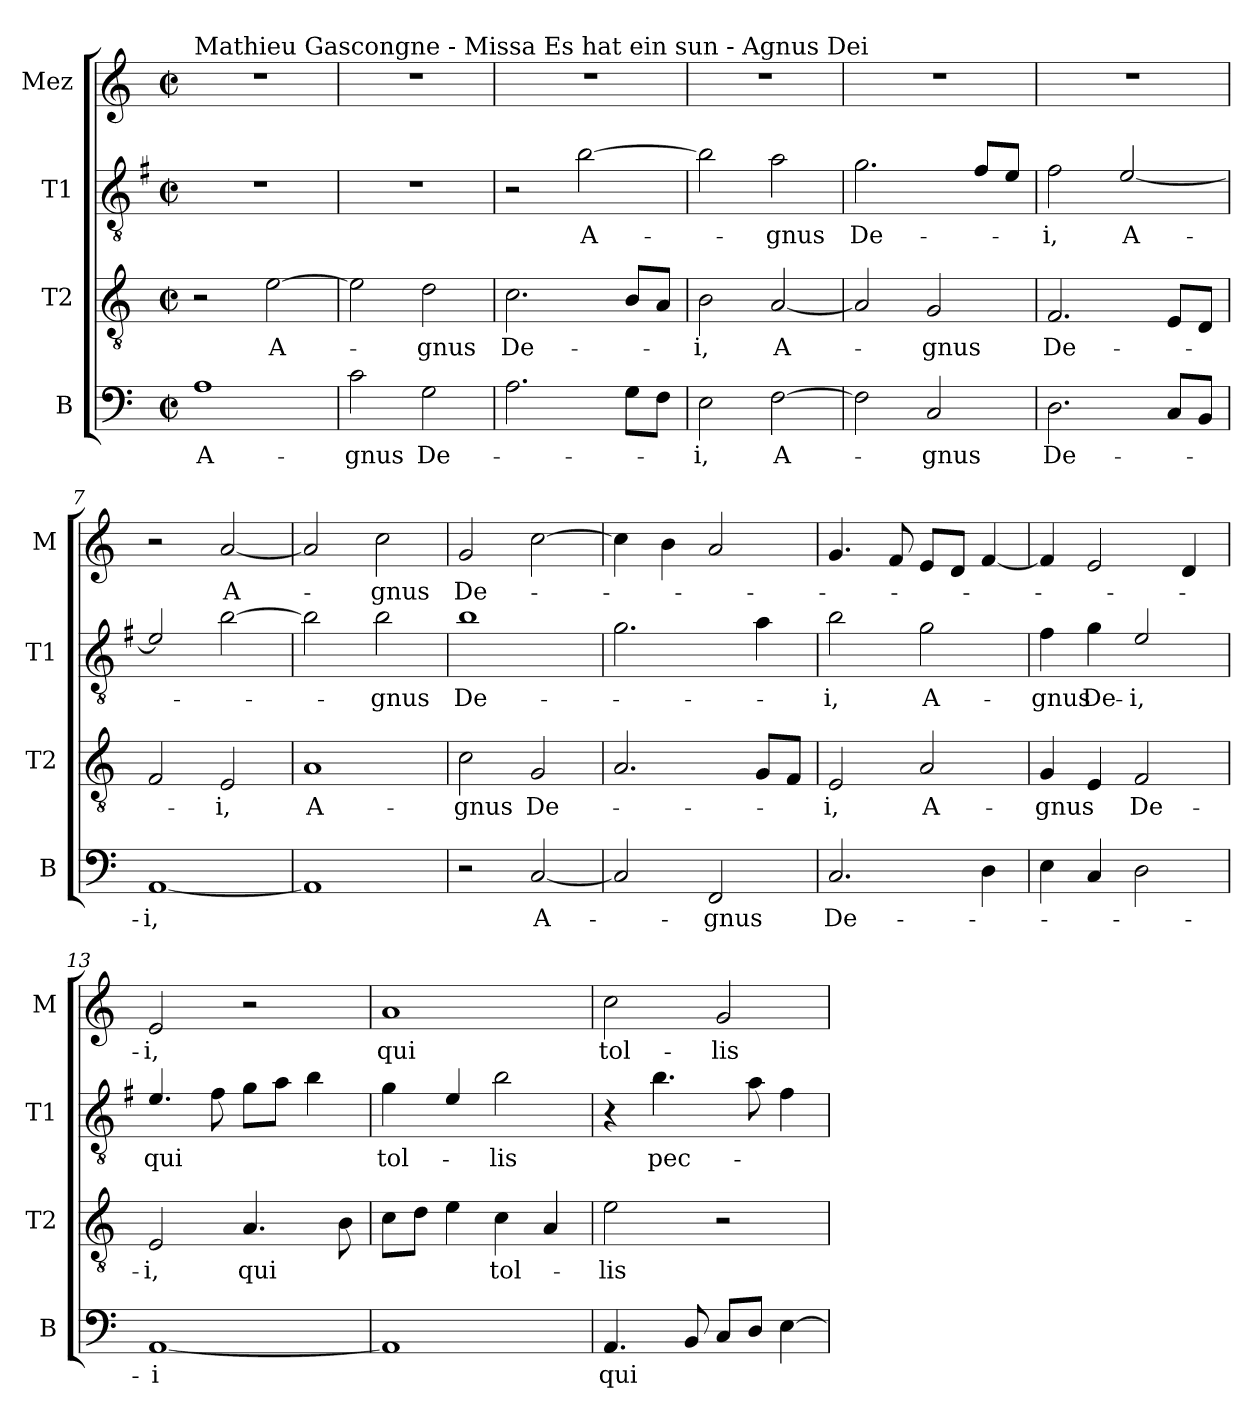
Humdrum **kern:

**kern	**text	**kern	**text	**kern	**text	**kern	**text
*part4	*part4	*part3	*part3	*part2	*part2	*part1	*part1
*staff4	*staff4	*staff3	*staff3	*staff2	*staff2	*staff1	*staff1
*I"B	*	*I"T2	*	*I"T1	*	*I"Mez	*
*I'B	*	*I'T2	*	*I'T1	*	*I'M	*
*clefF4	*	*clefGv2	*	*clefGv2	*	*clefG2	*
*	*	*	*	*ITrd4c7	*	*	*
*k[]	*	*k[]	*	*k[]	*	*k[]	*
*M2/2	*	*M2/2	*	*M2/2	*	*M2/2	*
*met(c|)	*	*met(c|)	*	*met(c|)	*	*met(c|)	*
*MM90	*	*MM90	*	*MM90	*	*MM90	*
=1	=1	=1	=1	=1	=1	=1	=1
!	!	!	!	!	!	!LO:TX:a:t=Mathieu Gascongne - Missa Es hat ein sun - Agnus Dei	!
!	!LO:LY:b	!	!	!	!	!	!
1A	A-	2r	.	1r	.	1r	.
!	!	!	!LO:LY:b	!	!	!	!
.	.	[2e\	A-	.	.	.	.
=2	=2	=2	=2	=2	=2	=2	=2
!	!LO:LY:b	!	!	!	!	!	!
2c\	gnus	2e\]	.	1r	.	1r	.
!	!LO:LY:b	!	!LO:LY:b	!	!	!	!
2G\	De-	2d\	-gnus	.	.	.	.
=3	=3	=3	=3	=3	=3	=3	=3
!	!	!	!LO:LY:b	!	!	!	!
2.A\	.	2.c\	De-	2r	.	1r	.
!	!	!	!	!	!LO:LY:b	!	!
.	.	.	.	[2e\	A-	.	.
8G\L	.	8B/L	.	.	.	.	.
8F\J	.	8A/J	.	.	.	.	.
=4	=4	=4	=4	=4	=4	=4	=4
!	!LO:LY:b	!	!LO:LY:b	!	!	!	!
2E\	-i,	2B\	-i,	2e\]	.	1r	.
!	!LO:LY:b	!	!LO:LY:b	!	!LO:LY:b	!	!
[2F\	A-	[2A/	A-	2d\	-gnus	.	.
=5	=5	=5	=5	=5	=5	=5	=5
!	!	!	!	!	!LO:LY:b	!	!
2F\]	.	2A/]	.	2.c\	De-	1r	.
!	!LO:LY:b	!	!LO:LY:b	!	!	!	!
2C/	-gnus	2G/	-gnus	.	.	.	.
.	.	.	.	8B/L	.	.	.
.	.	.	.	8A/J	.	.	.
=6	=6	=6	=6	=6	=6	=6	=6
!	!LO:LY:b	!	!LO:LY:b	!	!LO:LY:b	!	!
2.D\	De-	2.F/	De-	2B\	i,	1r	.
!	!	!	!	!	!LO:LY:b	!	!
.	.	.	.	[2A/	A-	.	.
8C/L	.	8E/L	.	.	.	.	.
8BB/J	.	8D/J	.	.	.	.	.
=7	=7	=7	=7	=7	=7	=7	=7
!	!LO:LY:b	!	!	!	!	!	!
[1AA	-i,	2F/	.	2A/]	.	2r	.
!	!	!	!LO:LY:b	!	!	!	!LO:LY:b
.	.	2E/	-i,	[2e\	.	[2a/	A-
=8	=8	=8	=8	=8	=8	=8	=8
!	!	!	!LO:LY:b	!	!	!	!
1AA]	.	1A	A-	2e\]	.	2a/]	.
!	!	!	!	!	!LO:LY:b	!	!LO:LY:b
.	.	.	.	2e\	-gnus	2cc\	gnus
!!LO:LB:g=z
=9	=9	=9	=9	=9	=9	=9	=9
!	!	!	!LO:LY:b	!	!LO:LY:b	!	!LO:LY:b
2r	.	2c\	-gnus	1e	De-	2g/	De-
!	!LO:LY:b	!	!LO:LY:b	!	!	!	!
[2C/	A-	2G/	De-	.	.	[2cc\	.
=10	=10	=10	=10	=10	=10	=10	=10
2C/]	.	2.A/	.	2.c\	.	4cc\]	.
.	.	.	.	.	.	4b\	.
!	!LO:LY:b	!	!	!	!	!	!
2FF/	-gnus	.	.	.	.	2a/	.
.	.	8G/L	.	4d\	.	.	.
.	.	8F/J	.	.	.	.	.
=11	=11	=11	=11	=11	=11	=11	=11
!	!LO:LY:b	!	!LO:LY:b	!	!LO:LY:b	!	!
2.C/	De-	2E/	-i,	2e\	-i,	4.g/	.
.	.	.	.	.	.	8f/	.
!	!	!	!LO:LY:b	!	!LO:LY:b	!	!
.	.	2A/	A-	2c\	A-	8e/L	.
.	.	.	.	.	.	8d/J	.
4D\	.	.	.	.	.	[4f/	.
=12	=12	=12	=12	=12	=12	=12	=12
!	!	!	!LO:LY:b	!	!LO:LY:b	!	!
4E\	.	4G/	-gnus	4B\	gnus	4f/]	.
!	!	!	!	!	!LO:LY:b	!	!
4C/	.	4E/	.	4c\	De-	2e/	.
!	!	!	!LO:LY:b	!	!LO:LY:b	!	!
2D\	.	2F/	De-	2A/	-i,	.	.
.	.	.	.	.	.	4d/	.
=13	=13	=13	=13	=13	=13	=13	=13
!	!LO:LY:b	!	!LO:LY:b	!	!LO:LY:b	!	!LO:LY:b
[1AA	-i	2E/	-i,	4.A/	qui	2e/	-i,
.	.	.	.	8B\	.	.	.
!	!	!	!LO:LY:b	!	!	!	!
.	.	4.A/	qui	8c\L	.	2r	.
.	.	.	.	8d\J	.	.	.
.	.	.	.	4e\	.	.	.
.	.	8B\	.	.	.	.	.
=14	=14	=14	=14	=14	=14	=14	=14
!	!	!	!	!	!LO:LY:b	!	!LO:LY:b
1AA]	.	8c\L	.	4c\	tol-	1a	qui
.	.	8d\J	.	.	.	.	.
.	.	4e\	.	4A/	.	.	.
!	!	!	!LO:LY:b	!	!LO:LY:b	!	!
.	.	4c\	tol-	2e\	-lis	.	.
.	.	4A/	.	.	.	.	.
!!LO:LB:g=z
=15	=15	=15	=15	=15	=15	=15	=15
!	!LO:LY:b	!	!LO:LY:b	!	!	!	!LO:LY:b
4.AA/	qui	2e\	-lis	4r	.	2cc\	tol-
!	!	!	!	!	!LO:LY:b	!	!
.	.	.	.	4.e\	pec-	.	.
8BB/	.	.	.	.	.	.	.
!	!	!	!	!	!	!	!LO:LY:b
8C/L	.	2r	.	.	.	2g/	-lis
8D/J	.	.	.	8d\	.	.	.
[4E\	.	.	.	4B\	.	.	.
=	=	=	=	=	=	=	=
*-	*-	*-	*-	*-	*-	*-	*-
